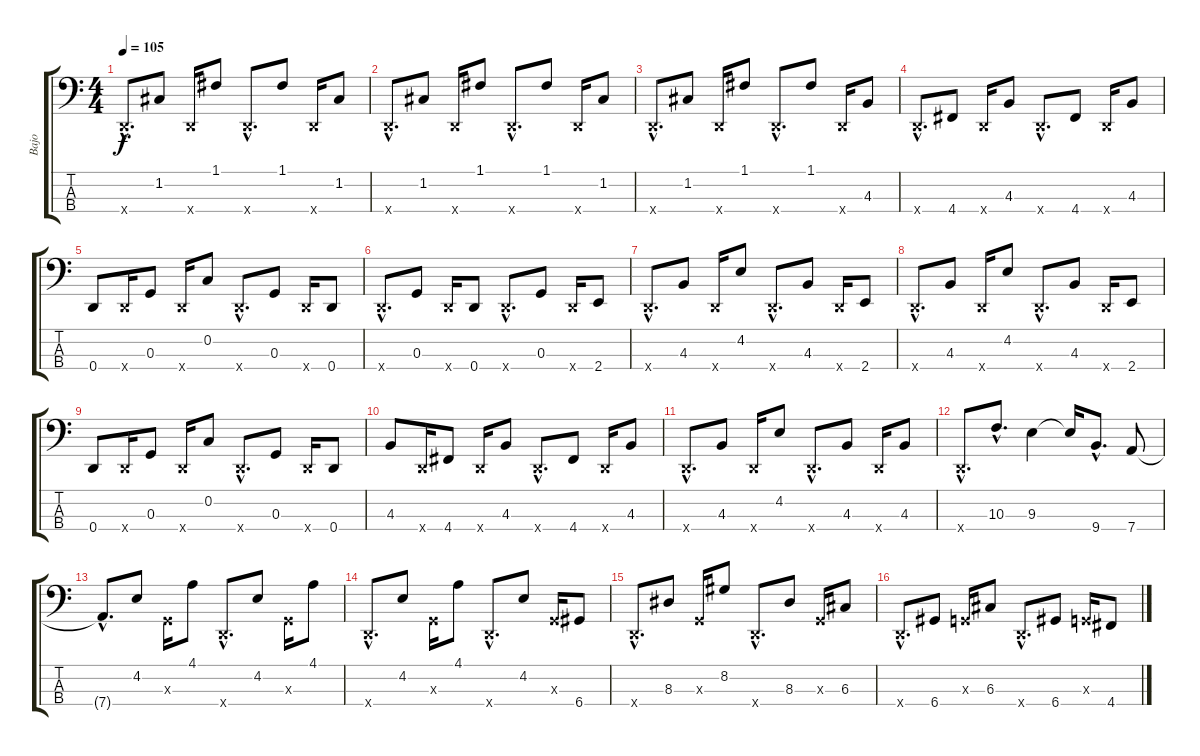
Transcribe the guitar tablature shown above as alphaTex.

\track ("Bajo" "Bajo") {instrument electricbasspick}
\staff {score tabs}
\tuning (F2 C2 G1 D1) {hide}
\ts (4 4)
\tempo 105
\clef f4
\ks c
0.4{hac x}.8{d dy f} 1.2.8 0.4{x}.16 1.1.8 0.4{hac x}.8{d} 1.1.8 0.4{x}.16 1.2.8 |
0.4{hac x}.8{d} 1.2.8 0.4{x}.16 1.1.8 0.4{hac x}.8{d} 1.1.8 0.4{x}.16 1.2.8 |
0.4{hac x}.8{d} 1.2.8 0.4{x}.16 1.1.8 0.4{hac x}.8{d} 1.1.8 0.4{x}.16 4.3.8 |
0.4{hac x}.8{d} 4.4.8 0.4{x}.16 4.3.8 0.4{hac x}.8{d} 4.4.8 0.4{x}.16 4.3.8 |
0.4.8 0.4{x}.16 0.3.8 0.4{x}.16 0.2.8 0.4{hac x}.8{d} 0.3.8 0.4{x}.16 0.4.8 |
0.4{hac x}.8{d} 0.3.8 0.4{x}.16 0.4.8 0.4{hac x}.8{d} 0.3.8 0.4{x}.16 2.4.8 |
0.4{hac x}.8{d} 4.3.8 0.4{x}.16 4.2.8 0.4{hac x}.8{d} 4.3.8 0.4{x}.16 2.4.8 |
0.4{hac x}.8{d} 4.3.8 0.4{x}.16 4.2.8 0.4{hac x}.8{d} 4.3.8 0.4{x}.16 2.4.8 |
0.4.8 0.4{x}.16 0.3.8 0.4{x}.16 0.2.8 0.4{hac x}.8{d} 0.3.8 0.4{x}.16 0.4.8 |
4.3.8 0.4{x}.16 4.4.8 0.4{x}.16 4.3.8 0.4{hac x}.8{d} 4.4.8 0.4{x}.16 4.3.8 |
0.4{hac x}.8{d} 4.3.8 0.4{x}.16 4.2.8 0.4{hac x}.8{d} 4.3.8 0.4{x}.16 4.3.8 |
0.4{hac x}.8{d} 10.3{hac}.8{d} 9.3.4 9.3{t}.16 9.4{hac}.8{d} 7.4.8 |
7.4{hac t}.8{d} 4.2.8 0.3{x}.16 4.1.8 0.4{hac x}.8{d} 4.2.8 0.3{x}.16 4.1.8 |
0.4{hac x}.8{d} 4.2.8 0.3{x}.16 4.1.8 0.4{hac x}.8{d} 4.2.8 0.3{x}.16 6.4.8 |
0.4{hac x}.8{d} 8.3.8 0.3{x}.16 8.2.8 0.4{hac x}.8{d} 8.3.8 0.3{x}.16 6.3.8 |
0.4{hac x}.8{d} 6.4.8 0.3{x}.16 6.3.8 0.4{hac x}.8{d} 6.4.8 0.3{x}.16 4.4.8
